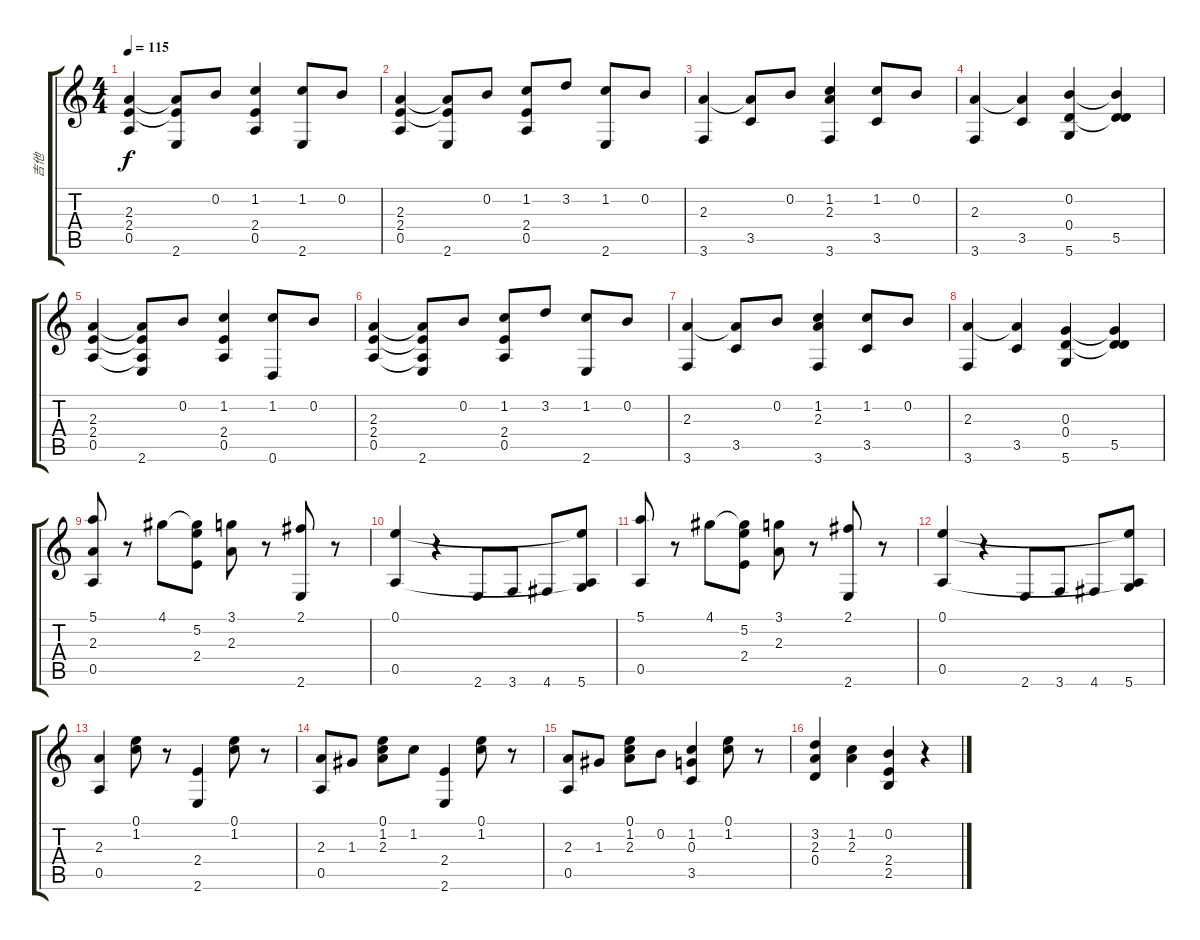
\track ("吉他" "吉他") {instrument acousticguitarsteel}
\staff {score tabs}
\tuning (E4 B3 G3 D3 A2 D2) {hide}
\ts (4 4)
\tempo 115
\clef g2
\ks c
(2.3 2.4 0.5).4{dy f} (2.3{t} 2.4{t} 2.6).8 0.2.8 (1.2 2.4 0.5).4 (1.2 2.6).8 0.2.8 |
(2.3 2.4 0.5).4 (2.3{t} 2.4{t} 2.6).8 0.2.8 (1.2 2.4 0.5).8 3.2.8 (1.2 2.6).8 0.2.8 |
(2.3 3.6).4 (2.3{t} 3.5).8 0.2.8 (1.2 2.3 3.6).4 (1.2 3.5).8 0.2.8 |
(2.3 3.6).4 (2.3{t} 3.5).4 (0.2 0.4 5.6).4 (0.2{t} 0.4{t} 5.5).4 |
(2.3 2.4 0.5).4 (2.3{t} 2.4{t} 0.5{t} 2.6).8 0.2.8 (1.2 2.4 0.5).4 (1.2 0.6).8 0.2.8 |
(2.3 2.4 0.5).4 (2.3{t} 2.4{t} 0.5{t} 2.6).8 0.2.8 (1.2 2.4 0.5).8 3.2.8 (1.2 2.6).8 0.2.8 |
(2.3 3.6).4 (2.3{t} 3.5).8 0.2.8 (1.2 2.3 3.6).4 (1.2 3.5).8 0.2.8 |
(2.3 3.6).4 (2.3{t} 3.5).4 (0.3 0.4 5.6).4 (0.3{t} 0.4{t} 5.5).4 |
(5.1 2.3 0.5).8 r.8 4.1.8 (4.1{t} 5.2 2.4).8 (3.1 2.3).8 r.8 (2.1 2.6).8 r.8 |
(0.1 0.5).4 r.4 2.6.8 3.6.8 4.6.8 (0.1{t} 0.5{t} 5.6).8 |
(5.1 0.5).8 r.8 4.1.8 (4.1{t} 5.2 2.4).8 (3.1 2.3).8 r.8 (2.1 2.6).8 r.8 |
(0.1 0.5).4 r.4 2.6.8 3.6.8 4.6.8 (0.1{t} 0.5{t} 5.6).8 |
(2.3 0.5).4 (0.1 1.2).8 r.8 (2.4 2.6).4 (0.1 1.2).8 r.8 |
(2.3 0.5).8 1.3.8 (0.1 1.2 2.3).8 1.2.8 (2.4 2.6).4 (0.1 1.2).8 r.8 |
(2.3 0.5).8 1.3.8 (0.1 1.2 2.3).8 0.2.8 (1.2 0.3 3.5).4 (0.1 1.2).8 r.8 |
(3.2 2.3 0.4).4 (1.2 2.3).4 (0.2 2.4 2.5).4 r.4
